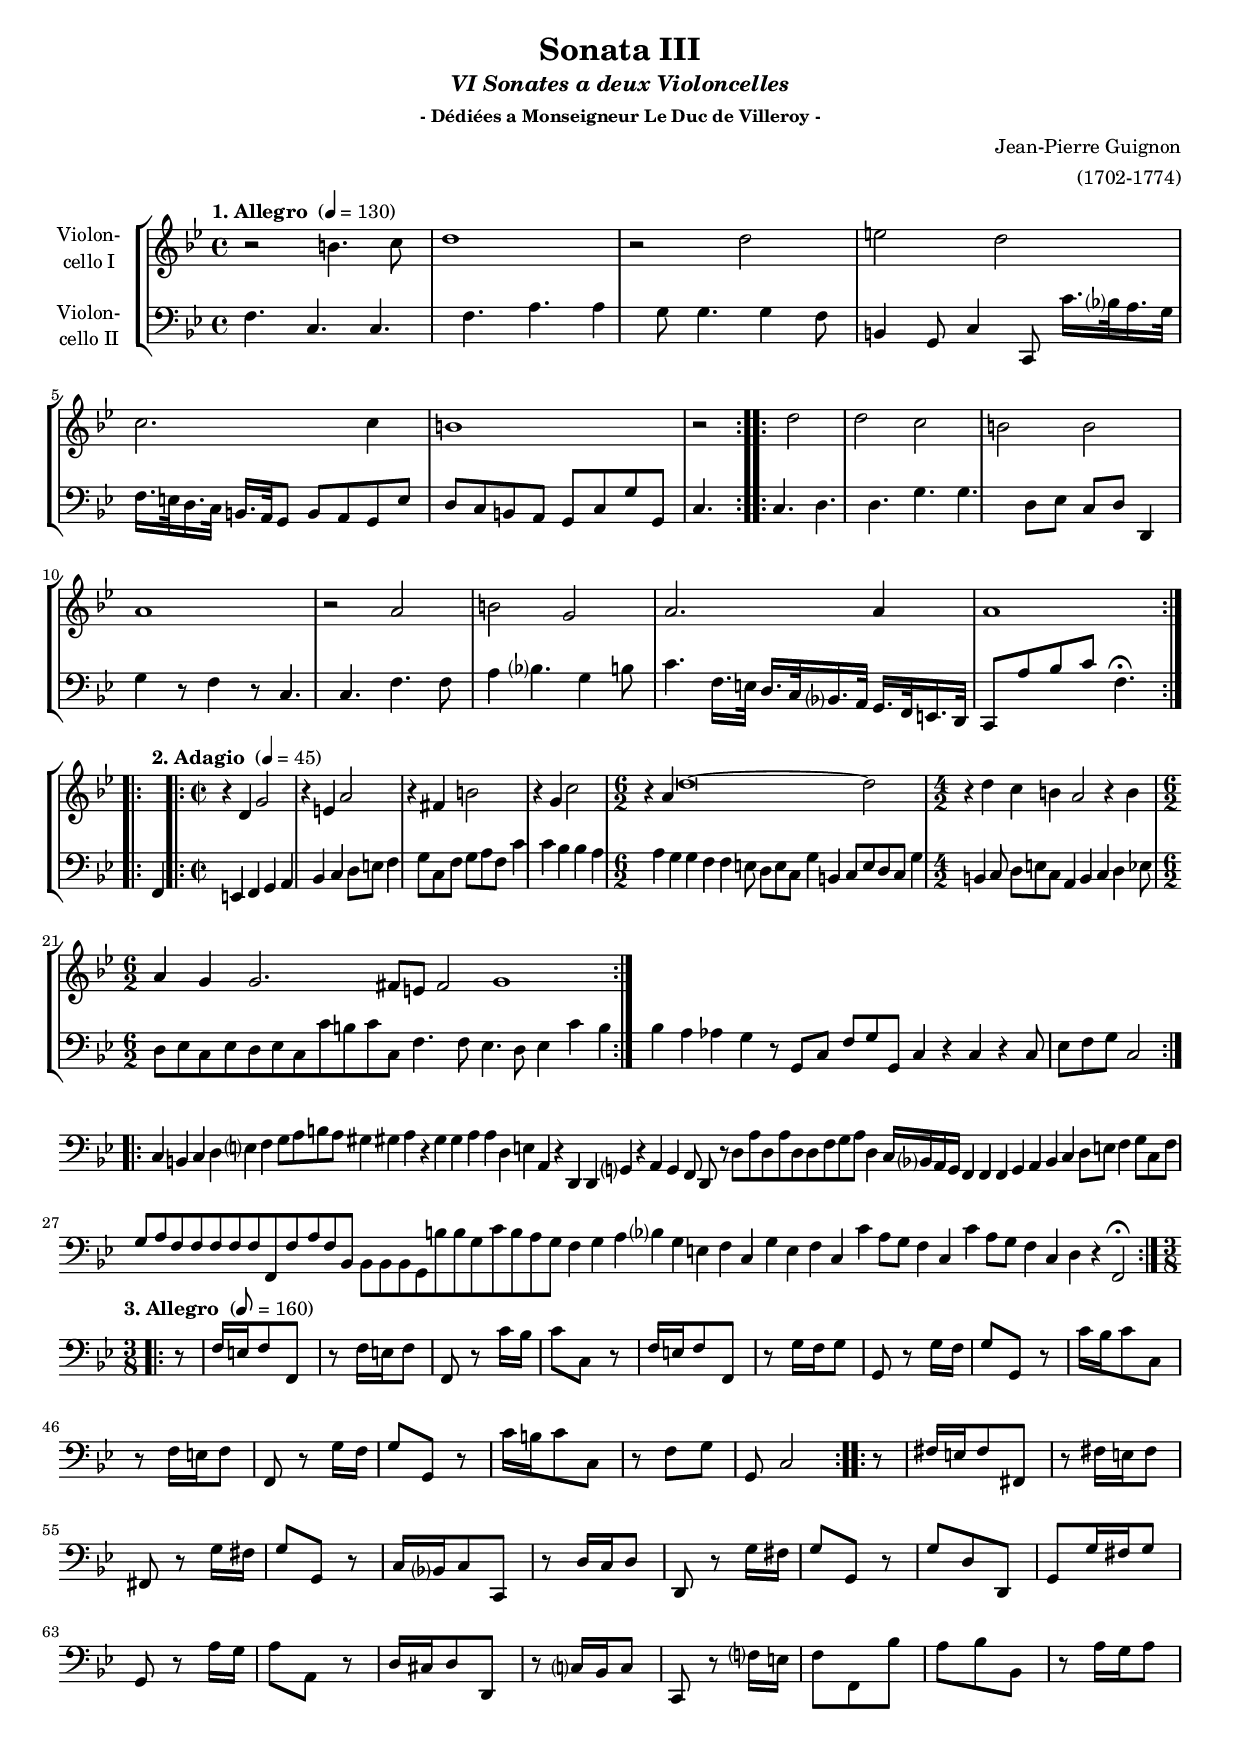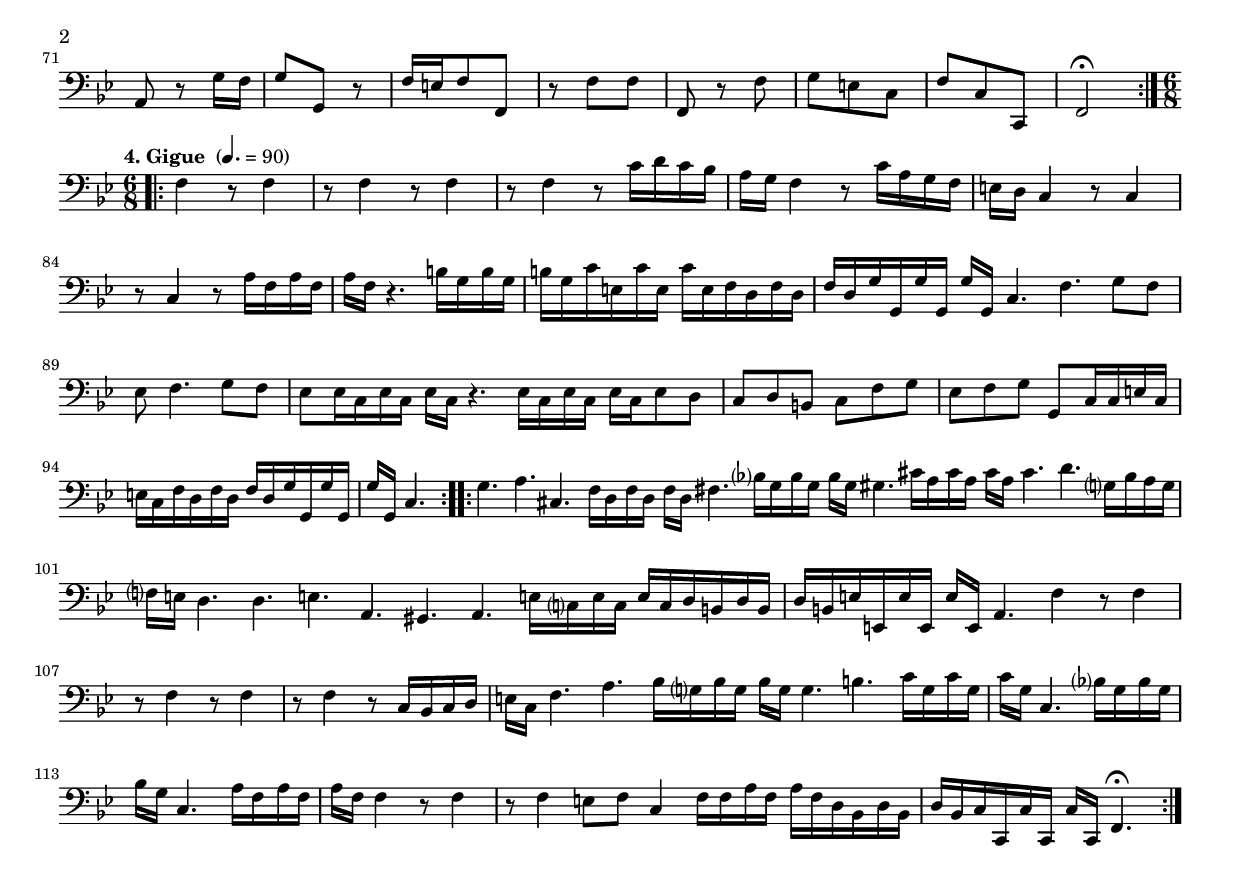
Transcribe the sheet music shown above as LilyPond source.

\version "2.14.2"
\include "deutsch.ly"
  
#(set-global-staff-size 17)

\header {
  title       = "Sonata III"
  subtitle    = \markup \italic "VI Sonates a deux Violoncelles"
  subsubtitle = "- Dédiées a Monseigneur Le Duc de Villeroy -"
  composer    = " Jean-Pierre Guignon"
  arranger    = "(1702-1774)"
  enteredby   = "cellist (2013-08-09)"
}

voiceconsts = {
  \key b \major
  \clef "bass"
% \numericTimeSignature
  \compressFullBarRests
  \set tupletSpannerDuration = #(ly:make-moment 1 8)
}

%minstr = "harpsichord"
mihi = "clarinet"
%minstr = "accordion"
milo = "bassoon"

introa = {        \tempo "1. Allegro "  4=130 \time 4/4 }
introb = { \break \tempo "2. Adagio "   4=45 }
introc = { \break \tempo "3. Allegro "  8=160 \time 3/8 }
introd = { \break \tempo "4. Gigue "   4.=90  \time 6/8 }

\include "v1.ily"
\include "v2.ily"

music = \new StaffGroup <<
      \new Staff {
	\set Staff.midiInstrument = \milo
	\set Staff.instrumentName = \markup \center-column { "Violon-" "cello I" }
	\transpose b b { \va }
      }

      \new Staff {
	\set Staff.midiInstrument = \milo
	\set Staff.instrumentName = \markup \center-column { "Violon-" "cello II" }
	\transpose b b { \vb }
      }
>>

\book {
  \score {
    \music
    \layout {}
  }

  \score {
    \unfoldRepeats \music

    \midi {
      \context {
        \Score
      }
    }
  }
}
